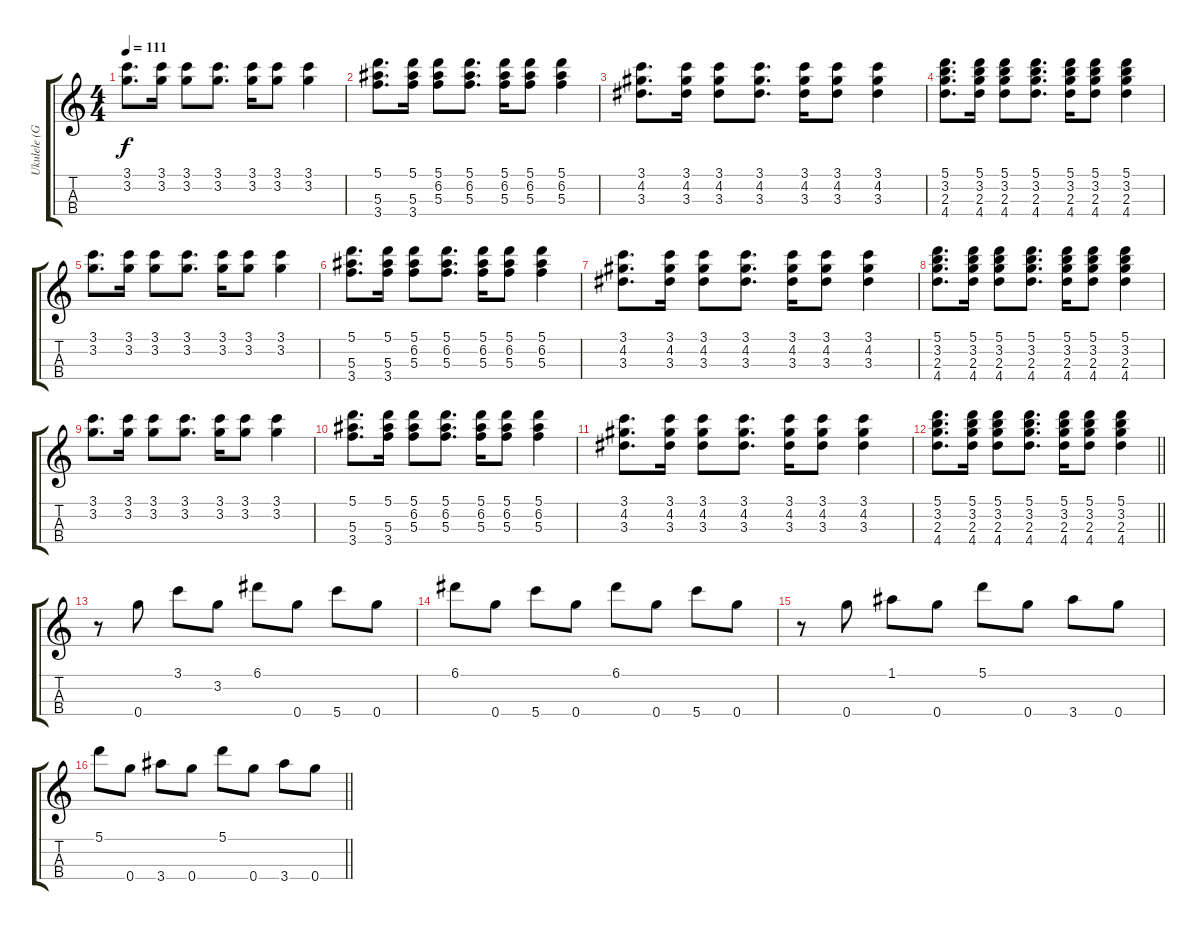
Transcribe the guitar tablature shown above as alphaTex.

\track ("Ukulele (GCEA5)" "Ukulele (G") {instrument electricguitarclean}
\staff {score tabs}
\tuning (A4 E4 C4 G4) {hide}
\ts (4 4)
\tempo 111
\clef g2
\ks c
(3.1 3.2).8{d dy f} (3.1 3.2).16 (3.1 3.2).8 (3.1 3.2).8{d} (3.1 3.2).16 (3.1 3.2).8 (3.1 3.2).4 |
(5.1 5.3 3.4).8{d} (5.1 5.3 3.4).16 (5.1 6.2 5.3).8 (5.1 6.2 5.3).8{d} (5.1 6.2 5.3).16 (5.1 6.2 5.3).8 (5.1 6.2 5.3).4 |
(3.1 4.2 3.3).8{d} (3.1 4.2 3.3).16 (3.1 4.2 3.3).8 (3.1 4.2 3.3).8{d} (3.1 4.2 3.3).16 (3.1 4.2 3.3).8 (3.1 4.2 3.3).4 |
(5.1 3.2 2.3 4.4).8{d} (5.1 3.2 2.3 4.4).16 (5.1 3.2 2.3 4.4).8 (5.1 3.2 2.3 4.4).8{d} (5.1 3.2 2.3 4.4).16 (5.1 3.2 2.3 4.4).8 (5.1 3.2 2.3 4.4).4 |
(3.1 3.2).8{d} (3.1 3.2).16 (3.1 3.2).8 (3.1 3.2).8{d} (3.1 3.2).16 (3.1 3.2).8 (3.1 3.2).4 |
(5.1 5.3 3.4).8{d} (5.1 5.3 3.4).16 (5.1 6.2 5.3).8 (5.1 6.2 5.3).8{d} (5.1 6.2 5.3).16 (5.1 6.2 5.3).8 (5.1 6.2 5.3).4 |
(3.1 4.2 3.3).8{d} (3.1 4.2 3.3).16 (3.1 4.2 3.3).8 (3.1 4.2 3.3).8{d} (3.1 4.2 3.3).16 (3.1 4.2 3.3).8 (3.1 4.2 3.3).4 |
(5.1 3.2 2.3 4.4).8{d} (5.1 3.2 2.3 4.4).16 (5.1 3.2 2.3 4.4).8 (5.1 3.2 2.3 4.4).8{d} (5.1 3.2 2.3 4.4).16 (5.1 3.2 2.3 4.4).8 (5.1 3.2 2.3 4.4).4 |
(3.1 3.2).8{d} (3.1 3.2).16 (3.1 3.2).8 (3.1 3.2).8{d} (3.1 3.2).16 (3.1 3.2).8 (3.1 3.2).4 |
(5.1 5.3 3.4).8{d} (5.1 5.3 3.4).16 (5.1 6.2 5.3).8 (5.1 6.2 5.3).8{d} (5.1 6.2 5.3).16 (5.1 6.2 5.3).8 (5.1 6.2 5.3).4 |
(3.1 4.2 3.3).8{d} (3.1 4.2 3.3).16 (3.1 4.2 3.3).8 (3.1 4.2 3.3).8{d} (3.1 4.2 3.3).16 (3.1 4.2 3.3).8 (3.1 4.2 3.3).4 |
\barLineRight lightlight
(5.1 3.2 2.3 4.4).8{d} (5.1 3.2 2.3 4.4).16 (5.1 3.2 2.3 4.4).8 (5.1 3.2 2.3 4.4).8{d} (5.1 3.2 2.3 4.4).16 (5.1 3.2 2.3 4.4).8 (5.1 3.2 2.3 4.4).4 |
r.8 0.4.8 3.1.8 3.2.8 6.1.8 0.4.8 5.4.8 0.4.8 |
6.1.8 0.4.8 5.4.8 0.4.8 6.1.8 0.4.8 5.4.8 0.4.8 |
r.8 0.4.8 1.1.8 0.4.8 5.1.8 0.4.8 3.4.8 0.4.8 |
\barLineRight lightlight
5.1.8 0.4.8 3.4.8 0.4.8 5.1.8 0.4.8 3.4.8 0.4.8
